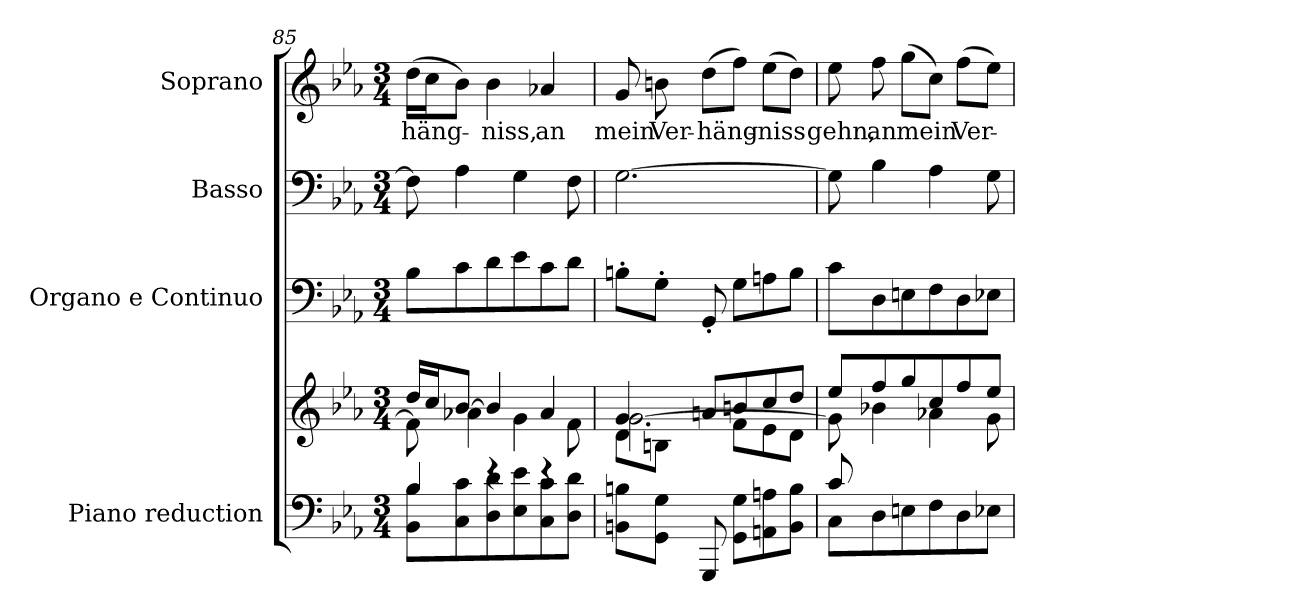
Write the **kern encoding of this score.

**kern	**kern	**kern	**kern	**kern	**text
*part4	*part4	*part3	*part2	*part1	*part1
*staff5	*staff4	*staff3	*staff2	*staff1	*staff1
*I"Piano reduction	*	*I"Organo e Continuo	*I"Basso	*I"Soprano	*
*I'Pno	*	*	*	*	*
*clefF4	*clefG2	*clefF4	*clefF4	*clefG2	*
*k[b-e-a-]	*k[b-e-a-]	*k[b-e-a-]	*k[b-e-a-]	*k[b-e-a-]	*
*M3/4	*M3/4	*M3/4	*M3/4	*M3/4	*
=85	=85	=85	=85	=85	=85
*^	*^	*	*	*	*
!	!	!	!	!	!	!	!LO:LY:b
4B-/	8BB-\ 8B-\L	16dd/LL	8f\]	8B-\L	8F\]	(>16dd\LL	-häng-
.	.	16cc/J	.	.	.	16cc\J	.
.	8C\ 8c\	[8b-/J	4a-X\	8c\	4A-\	8b-\J)	.
!	!	!	!	!	!	!	!LO:LY:b
4re	8D\ 8d\	4b-/]	.	8d\	.	4b-\	-niss,
.	8E-\ 8e-\	.	4g\	8e-\	4G\	.	.
!	!	!	!	!	!	!	!LO:LY:b
4re	8C\ 8c\	4a-/	.	8c\	.	4a-X/	an
.	8D\ 8d\J	.	8f\	8d\J	8F\	.	.
=86	=86	=86	=86	=86	=86	=86	=86
*	*	*	*^	*	*	*	*
!	!	!	!	!	!	!	!	!LO:LY:b
*v	*v	*	*	*	*	*	*	*
8BBn\ 8Bn\L	4g/	8d\L	[2.g\	8Bn'\L	[2.G\	8g/	mein
!	!	!	!	!	!	!	!LO:LY:b
8GG\ 8G\J	.	8Bn\J	.	8G'\J	.	8bn\	Ver-
!	!	!	!	!	!	!	!LO:LY:b
8GGG/	8an/L	8ryy	.	8GG'/	.	(>8dd\L	-häng-
8GG\ 8G\L	8bn/	8f\L	.	8G\L	.	8ff\J)	.
!	!	!	!	!	!	!	!LO:LY:b
8AAn\ 8An\	8cc/	8e-\	.	8An\	.	(>8ee-\L	-niss
8BB\ 8B\J	8dd/J	8d\J	.	8B\J	.	8dd\J)	.
*	*	*v	*v	*	*	*	*
=87	=87	=87	=87	=87	=87	=87
*^	*	*	*	*	*	*
!	!	!	!	!	!	!	!LO:LY:b
8c/	8C\L	8ee-/L	8g\]	8c\L	8G\]	8ee-\	gehn,
!	!	!	!	!	!	!	!LO:LY:b
8ryy	8D\	8ff/	4b-X\	8D\	4B-\	8ff\	an
!	!	!	!	!	!	!	!LO:LY:b
2ryy	8En\	8gg/	.	8En\	.	(>8gg\L	mein
.	8F\	8cc/	4a-X\	8F\	4A-\	8cc\J)	.
!	!	!	!	!	!	!	!LO:LY:b
.	8D\	8ff/	.	8D\	.	(>8ff\L	Ver-
.	8E-X\J	8ee-/J	8g\	8E-X\J	8G\	8ee-\J)	.
*v	*v	*	*	*	*	*	*
*	*v	*v	*	*	*	*
=	=	=	=	=	=
*-	*-	*-	*-	*-	*-
